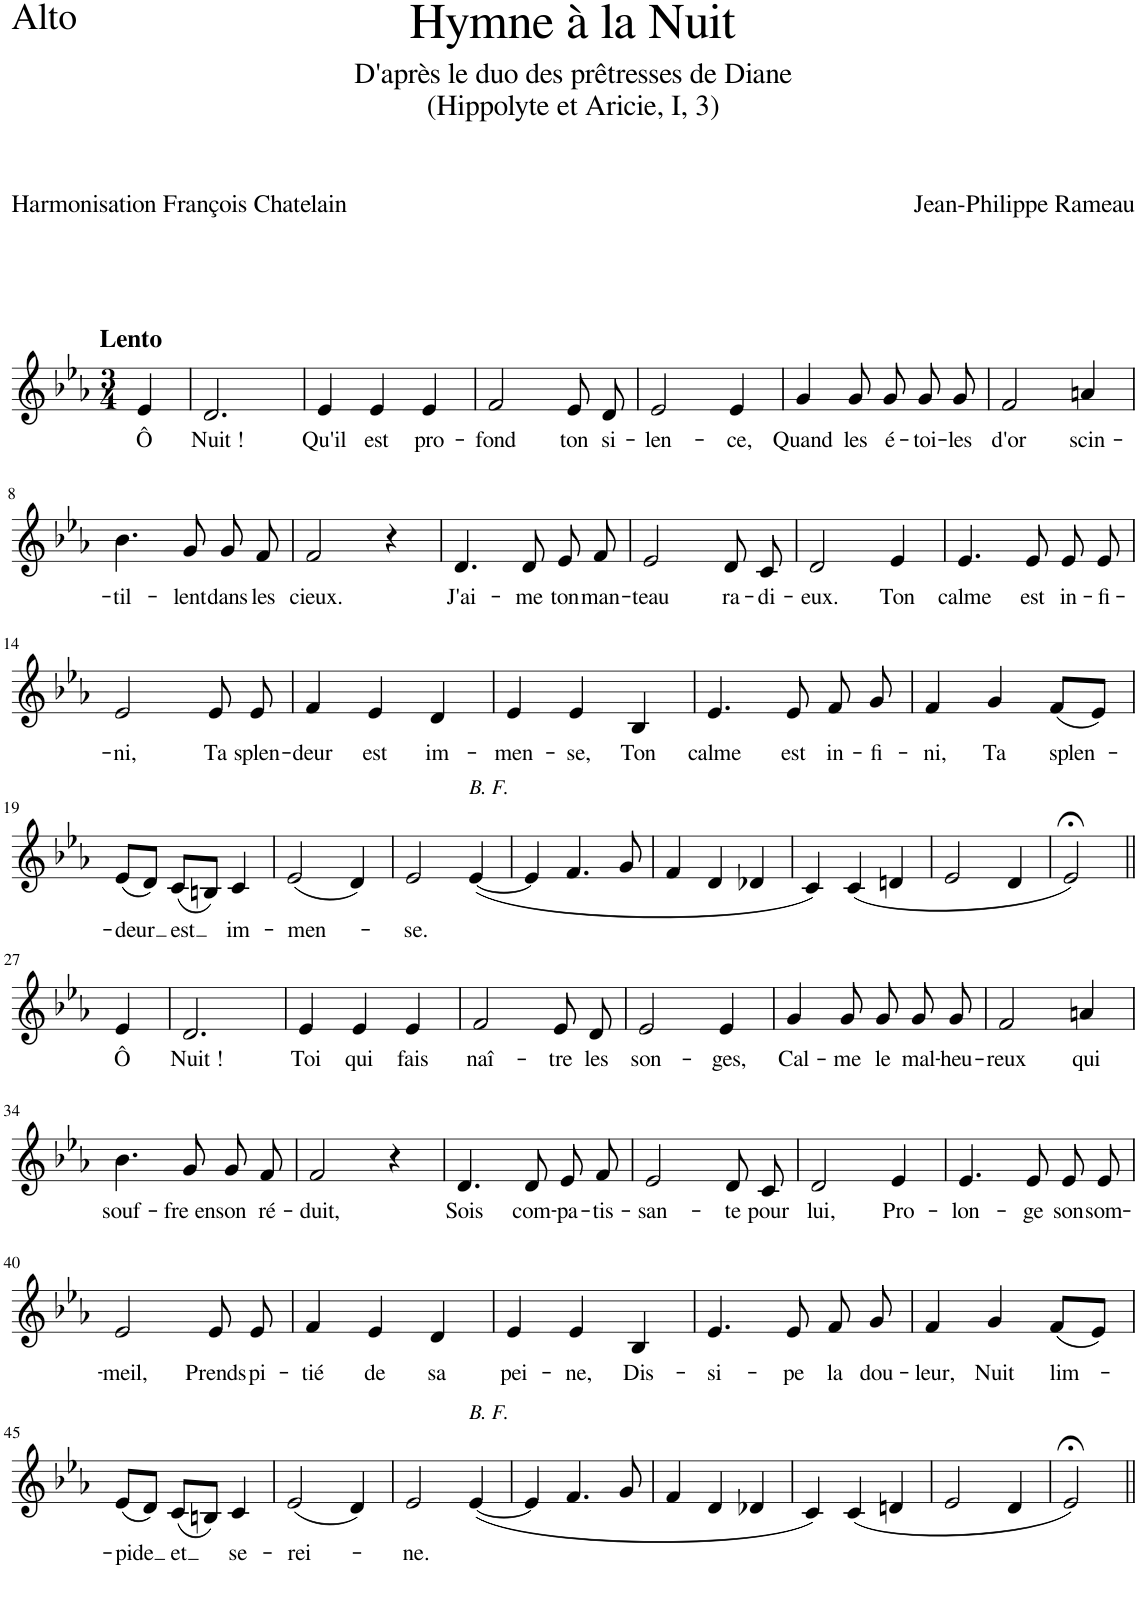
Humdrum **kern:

**kern	**text
*part1	*part1
*staff1	*staff1
*I"Alto	*
*I'A.	*
*clefG2	*
*k[b-e-a-]	*
*M3/4	*
=1	=1
!LO:TX:a:B:t=Lento	!
!	!LO:LY:b
4e-/	Ô
=2	=2
!	!LO:LY:b
2.d/	Nuit !
=3	=3
!	!LO:LY:b
4e-/	Qu'il
!	!LO:LY:b
4e-/	est
!	!LO:LY:b
4e-/	pro-
=4	=4
!	!LO:LY:b
2f/	-fond
!	!LO:LY:b
8e-/	ton
!	!LO:LY:b
8d/	si-
=5	=5
!	!LO:LY:b
2e-/	-len-
!	!LO:LY:b
4e-/	-ce,
=6	=6
!	!LO:LY:b
4g/	Quand
!	!LO:LY:b
8g/	les
!	!LO:LY:b
8g/	é-
!	!LO:LY:b
8g/	-toi-
!	!LO:LY:b
8g/	-les
=7	=7
!	!LO:LY:b
2f/	d'or
!	!LO:LY:b
4an/	scin-
!!LO:LB:g=z
=8	=8
!	!LO:LY:b
4.b-\	-til-
!	!LO:LY:b
8g/	-lent
!	!LO:LY:b
8g/	dans
!	!LO:LY:b
8f/	les
=9	=9
!	!LO:LY:b
2f/	cieux.
4r	.
=10	=10
!	!LO:LY:b
4.d/	J'ai-
!	!LO:LY:b
8d/	-me
!	!LO:LY:b
8e-/	ton
!	!LO:LY:b
8f/	man-
=11	=11
!	!LO:LY:b
2e-/	-teau
!	!LO:LY:b
8d/	ra-
!	!LO:LY:b
8c/	-di-
=12	=12
!	!LO:LY:b
2d/	-eux.
!	!LO:LY:b
4e-/	Ton
=13	=13
!	!LO:LY:b
4.e-/	calme
!	!LO:LY:b
8e-/	est
!	!LO:LY:b
8e-/	in-
!	!LO:LY:b
8e-/	-fi-
!!LO:LB:g=z
=14	=14
!	!LO:LY:b
2e-/	-ni,
!	!LO:LY:b
8e-/	Ta
!	!LO:LY:b
8e-/	splen-
=15	=15
!	!LO:LY:b
4f/	-deur
!	!LO:LY:b
4e-/	est
!	!LO:LY:b
4d/	im-
=16	=16
!	!LO:LY:b
4e-/	-men-
!	!LO:LY:b
4e-/	-se,
!	!LO:LY:b
4B-/	Ton
=17	=17
!	!LO:LY:b
4.e-/	calme
!	!LO:LY:b
8e-/	est
!	!LO:LY:b
8f/	in-
!	!LO:LY:b
8g/	-fi-
=18	=18
!	!LO:LY:b
4f/	-ni,
!	!LO:LY:b
4g/	Ta
!	!LO:LY:b
(8f/L	splen-
8e-/J)	.
!!LO:LB:g=z
=19	=19
!	!LO:LY:b
(8e-/L	-deur
8d/J)	.
!	!LO:LY:b
(8c/L	est
8Bn/J)	.
!	!LO:LY:b
4c/	im-
=20	=20
!	!LO:LY:b
(2e-/	-men-
4d/)	.
=21	=21
!	!LO:LY:b
2e-/	-se.
!LO:TX:a:i:t=B. F.	!
([4e-/	.
=22	=22
4e-/]	.
4.f/	.
8g/	.
=23	=23
4f/	.
4d/	.
4d-X/	.
=24	=24
4c/)	.
(4c/	.
4dn/	.
=25	=25
2e-/	.
4d/	.
=26	=26
2e-;</)	.
!!LO:LB:g=z
=27||	=27||
!	!LO:LY:b
4e-/	Ô
=28	=28
!	!LO:LY:b
2.d/	Nuit !
=29	=29
!	!LO:LY:b
4e-/	Toi
!	!LO:LY:b
4e-/	qui
!	!LO:LY:b
4e-/	fais
=30	=30
!	!LO:LY:b
2f/	naî-
!	!LO:LY:b
8e-/	-tre
!	!LO:LY:b
8d/	les
=31	=31
!	!LO:LY:b
2e-/	son-
!	!LO:LY:b
4e-/	-ges,
=32	=32
!	!LO:LY:b
4g/	Cal-
!	!LO:LY:b
8g/	-me
!	!LO:LY:b
8g/	le
!	!LO:LY:b
8g/	mal-
!	!LO:LY:b
8g/	-heu-
=33	=33
!	!LO:LY:b
2f/	-reux
!	!LO:LY:b
4an/	qui
!!LO:LB:g=z
=34	=34
!	!LO:LY:b
4.b-\	souf-
!	!LO:LY:b
8g/	-fre en
!	!LO:LY:b
8g/	son
!	!LO:LY:b
8f/	ré-
=35	=35
!	!LO:LY:b
2f/	-duit,
4r	.
=36	=36
!	!LO:LY:b
4.d/	Sois
!	!LO:LY:b
8d/	com-
!	!LO:LY:b
8e-/	-pa-
!	!LO:LY:b
8f/	-tis-
=37	=37
!	!LO:LY:b
2e-/	-san-
!	!LO:LY:b
8d/	-te
!	!LO:LY:b
8c/	pour
=38	=38
!	!LO:LY:b
2d/	lui,
!	!LO:LY:b
4e-/	Pro-
=39	=39
!	!LO:LY:b
4.e-/	-lon-
!	!LO:LY:b
8e-/	-ge
!	!LO:LY:b
8e-/	son
!	!LO:LY:b
8e-/	som-
!!LO:LB:g=z
=40	=40
!	!LO:LY:b
2e-/	-meil,
!	!LO:LY:b
8e-/	Prends
!	!LO:LY:b
8e-/	pi-
=41	=41
!	!LO:LY:b
4f/	-tié
!	!LO:LY:b
4e-/	de
!	!LO:LY:b
4d/	sa
=42	=42
!	!LO:LY:b
4e-/	pei-
!	!LO:LY:b
4e-/	-ne,
!	!LO:LY:b
4B-/	Dis-
=43	=43
!	!LO:LY:b
4.e-/	-si-
!	!LO:LY:b
8e-/	-pe
!	!LO:LY:b
8f/	la
!	!LO:LY:b
8g/	dou-
=44	=44
!	!LO:LY:b
4f/	-leur,
!	!LO:LY:b
4g/	Nuit
!	!LO:LY:b
(8f/L	lim-
8e-/J)	.
!!LO:LB:g=z
=45	=45
!	!LO:LY:b
(8e-/L	-pide
8d/J)	.
!	!LO:LY:b
(8c/L	et
8Bn/J)	.
!	!LO:LY:b
4c/	se-
=46	=46
!	!LO:LY:b
(2e-/	-rei-
4d/)	.
=47	=47
!	!LO:LY:b
2e-/	-ne.
!LO:TX:a:i:t=B. F.	!
([4e-/	.
=48	=48
4e-/]	.
4.f/	.
8g/	.
=49	=49
4f/	.
4d/	.
4d-X/	.
=50	=50
4c/)	.
(4c/	.
4dn/	.
=51	=51
2e-/	.
4d/	.
=52	=52
2e-;</)	.
=||	=||
*-	*-
